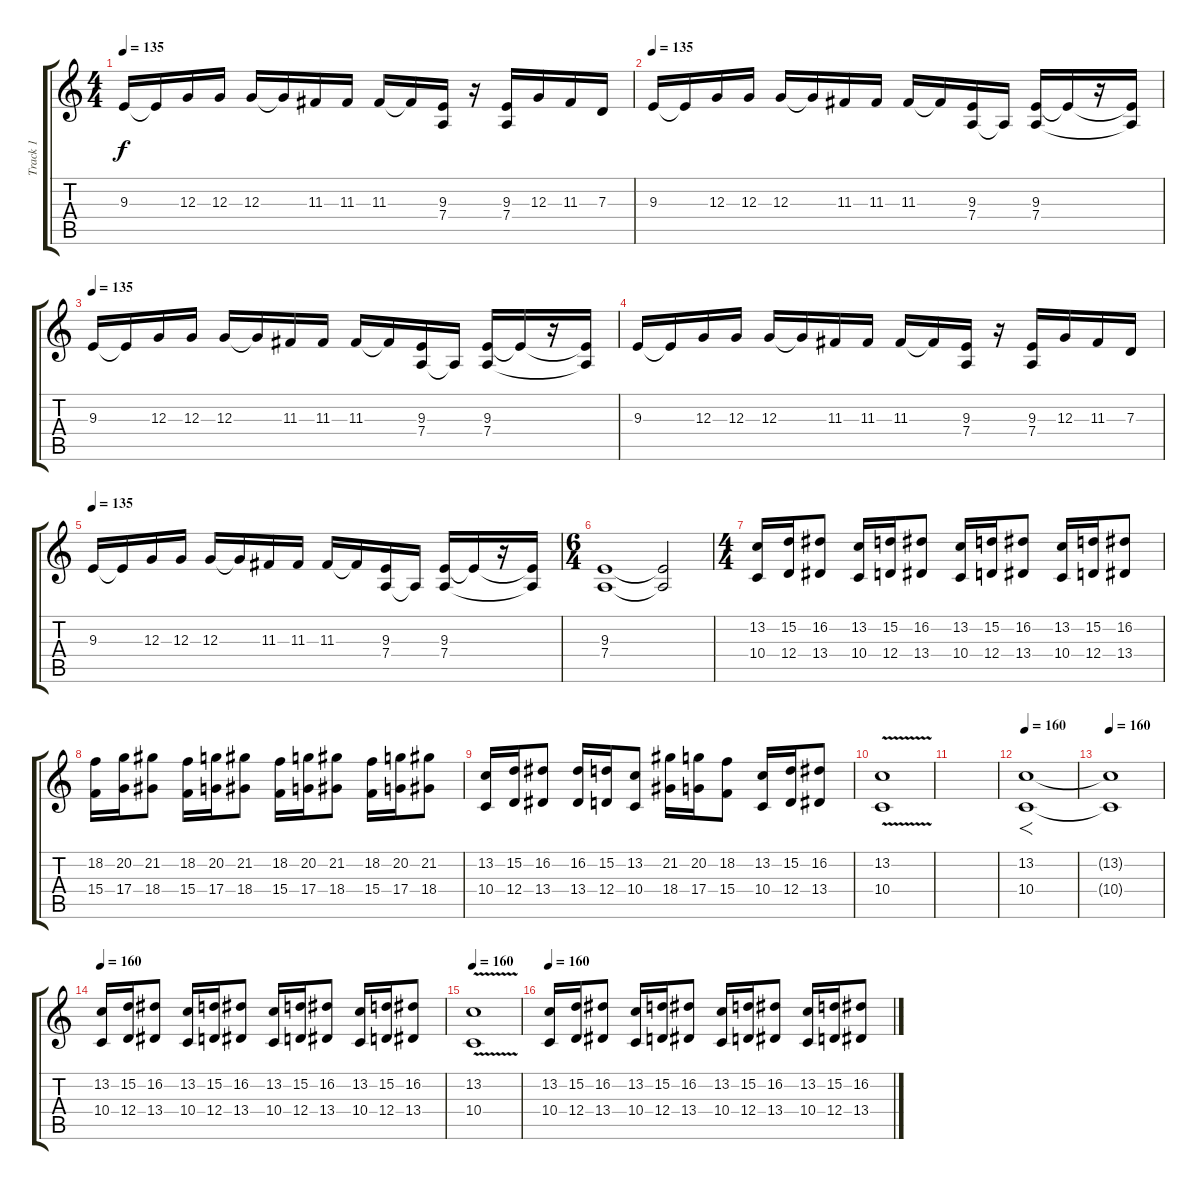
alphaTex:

\track ("Track 1" "Track 1") {instrument fiddle}
\staff {score tabs}
\tuning (E4 B3 G3 D3 A2 E2) {hide}
\ts (4 4)
\tempo 135
\clef g2
\ks c
9.3.16{dy f} 9.3{t}.16 12.3.16 12.3.16 12.3.16 12.3{t}.16 11.3.16 11.3.16 11.3.16 11.3{t}.16 (9.3 7.4).16 r.16 (9.3 7.4).16 12.3.16 11.3.16 7.3.16 |
\tempo 135
9.3.16 9.3{t}.16 12.3.16 12.3.16 12.3.16 12.3{t}.16 11.3.16 11.3.16 11.3.16 11.3{t}.16 (9.3 7.4).16 7.4{t}.16 (9.3 7.4).16 9.3{t}.16 r.16 (9.3{t} 7.4{t}).16 |
\tempo 135
9.3.16 9.3{t}.16 12.3.16 12.3.16 12.3.16 12.3{t}.16 11.3.16 11.3.16 11.3.16 11.3{t}.16 (9.3 7.4).16 7.4{t}.16 (9.3 7.4).16 9.3{t}.16 r.16 (9.3{t} 7.4{t}).16 |
9.3.16 9.3{t}.16 12.3.16 12.3.16 12.3.16 12.3{t}.16 11.3.16 11.3.16 11.3.16 11.3{t}.16 (9.3 7.4).16 r.16 (9.3 7.4).16 12.3.16 11.3.16 7.3.16 |
\tempo 135
9.3.16 9.3{t}.16 12.3.16 12.3.16 12.3.16 12.3{t}.16 11.3.16 11.3.16 11.3.16 11.3{t}.16 (9.3 7.4).16 7.4{t}.16 (9.3 7.4).16 9.3{t}.16 r.16 (9.3{t} 7.4{t}).16 |
\ts (6 4)
(9.3 7.4).1 (9.3{t} 7.4{t}).2 |
\ts (4 4)
(13.2 10.4).16 (15.2 12.4).16 (16.2 13.4).8 (13.2 10.4).16 (15.2 12.4).16 (16.2 13.4).8 (13.2 10.4).16 (15.2 12.4).16 (16.2 13.4).8 (13.2 10.4).16 (15.2 12.4).16 (16.2 13.4).8 |
(18.2 15.4).16 (20.2 17.4).16 (21.2 18.4).8 (18.2 15.4).16 (20.2 17.4).16 (21.2 18.4).8 (18.2 15.4).16 (20.2 17.4).16 (21.2 18.4).8 (18.2 15.4).16 (20.2 17.4).16 (21.2 18.4).8 |
(13.2 10.4).16 (15.2 12.4).16 (16.2 13.4).8 (16.2 13.4).16 (15.2 12.4).16 (13.2 10.4).8 (21.2 18.4).16 (20.2 17.4).16 (18.2 15.4).8 (13.2 10.4).16 (15.2 12.4).16 (16.2 13.4).8 |
(13.2 10.4{v}).1 |
|
\tempo 160
(13.2 10.4).1{f} |
\tempo 160
(13.2{t} 10.4{t}).1 |
\tempo 160
(13.2 10.4).16 (15.2 12.4).16 (16.2 13.4).8 (13.2 10.4).16 (15.2 12.4).16 (16.2 13.4).8 (13.2 10.4).16 (15.2 12.4).16 (16.2 13.4).8 (13.2 10.4).16 (15.2 12.4).16 (16.2 13.4).8 |
\tempo 160
(13.2 10.4{v}).1 |
\tempo 160
(13.2 10.4).16 (15.2 12.4).16 (16.2 13.4).8 (13.2 10.4).16 (15.2 12.4).16 (16.2 13.4).8 (13.2 10.4).16 (15.2 12.4).16 (16.2 13.4).8 (13.2 10.4).16 (15.2 12.4).16 (16.2 13.4).8
